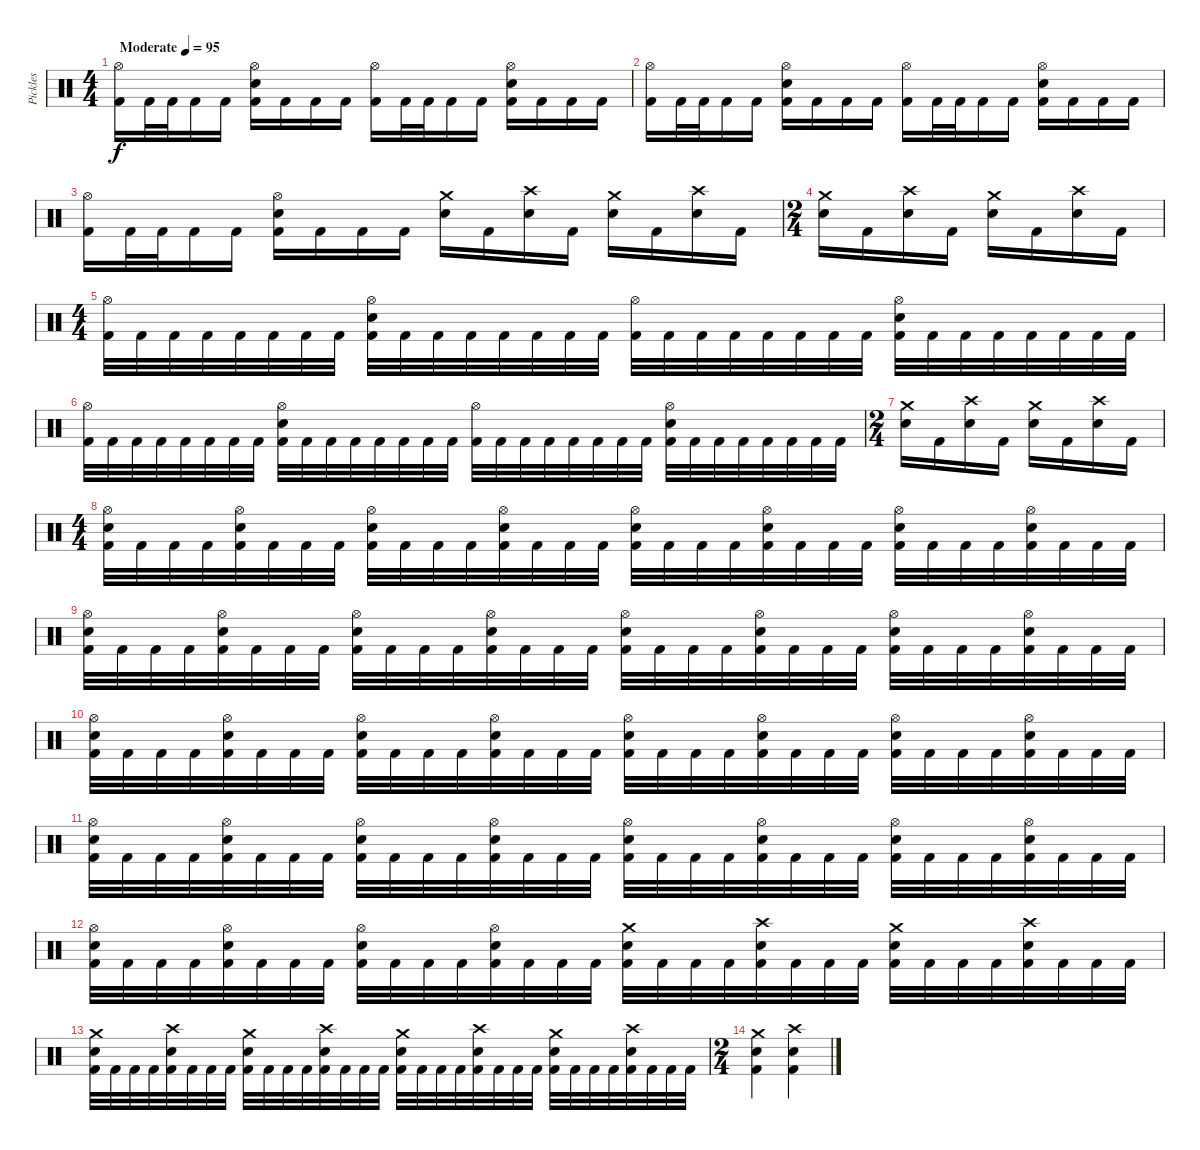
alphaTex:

\track ("Pickles" "Pickles") {instrument percussion}
\staff {score}
\articulation defaults
\ts (4 4)
\tempo (95 "Moderate")
\clef neutral
\ks c
("Hi-Hat (open)" "Kick (hit) 2").16{dy f} "Kick (hit) 2".32 "Kick (hit) 2".32 "Kick (hit) 2".16 "Kick (hit) 2".16 ("Hi-Hat (open)" "Electric Snare (hit)" "Kick (hit) 2").16 "Kick (hit) 2".16 "Kick (hit) 2".16 "Kick (hit) 2".16 ("Hi-Hat (open)" "Kick (hit) 2").16 "Kick (hit) 2".32 "Kick (hit) 2".32 "Kick (hit) 2".16 "Kick (hit) 2".16 ("Hi-Hat (open)" "Electric Snare (hit)" "Kick (hit) 2").16 "Kick (hit) 2".16 "Kick (hit) 2".16 "Kick (hit) 2".16 |
("Hi-Hat (open)" "Kick (hit) 2").16 "Kick (hit) 2".32 "Kick (hit) 2".32 "Kick (hit) 2".16 "Kick (hit) 2".16 ("Hi-Hat (open)" "Electric Snare (hit)" "Kick (hit) 2").16 "Kick (hit) 2".16 "Kick (hit) 2".16 "Kick (hit) 2".16 ("Hi-Hat (open)" "Kick (hit) 2").16 "Kick (hit) 2".32 "Kick (hit) 2".32 "Kick (hit) 2".16 "Kick (hit) 2".16 ("Hi-Hat (open)" "Electric Snare (hit)" "Kick (hit) 2").16 "Kick (hit) 2".16 "Kick (hit) 2".16 "Kick (hit) 2".16 |
("Hi-Hat (open)" "Kick (hit) 2").16 "Kick (hit) 2".32 "Kick (hit) 2".32 "Kick (hit) 2".16 "Kick (hit) 2".16 ("Hi-Hat (open)" "Electric Snare (hit)" "Kick (hit) 2").16 "Kick (hit) 2".16 "Kick (hit) 2".16 "Kick (hit) 2".16 ("Crash medium (hit)" "Electric Snare (hit)").16 "Kick (hit) 2".16 ("Crash high (hit)" "Electric Snare (hit)").16 "Kick (hit) 2".16 ("Crash medium (hit)" "Electric Snare (hit)").16 "Kick (hit) 2".16 ("Crash high (hit)" "Electric Snare (hit)").16 "Kick (hit) 2".16 |
\ts (2 4)
("Crash medium (hit)" "Electric Snare (hit)").16 "Kick (hit) 2".16 ("Crash high (hit)" "Electric Snare (hit)").16 "Kick (hit) 2".16 ("Crash medium (hit)" "Electric Snare (hit)").16 "Kick (hit) 2".16 ("Crash high (hit)" "Electric Snare (hit)").16 "Kick (hit) 2".16 |
\ts (4 4)
("Hi-Hat (open)" "Kick (hit) 2").32 "Kick (hit) 2".32 "Kick (hit) 2".32 "Kick (hit) 2".32 "Kick (hit) 2".32 "Kick (hit) 2".32 "Kick (hit) 2".32 "Kick (hit) 2".32 ("Hi-Hat (open)" "Electric Snare (hit)" "Kick (hit) 2").32 "Kick (hit) 2".32 "Kick (hit) 2".32 "Kick (hit) 2".32 "Kick (hit) 2".32 "Kick (hit) 2".32 "Kick (hit) 2".32 "Kick (hit) 2".32 ("Hi-Hat (open)" "Kick (hit) 2").32 "Kick (hit) 2".32 "Kick (hit) 2".32 "Kick (hit) 2".32 "Kick (hit) 2".32 "Kick (hit) 2".32 "Kick (hit) 2".32 "Kick (hit) 2".32 ("Hi-Hat (open)" "Electric Snare (hit)" "Kick (hit) 2").32 "Kick (hit) 2".32 "Kick (hit) 2".32 "Kick (hit) 2".32 "Kick (hit) 2".32 "Kick (hit) 2".32 "Kick (hit) 2".32 "Kick (hit) 2".32 |
("Hi-Hat (open)" "Kick (hit) 2").32 "Kick (hit) 2".32 "Kick (hit) 2".32 "Kick (hit) 2".32 "Kick (hit) 2".32 "Kick (hit) 2".32 "Kick (hit) 2".32 "Kick (hit) 2".32 ("Hi-Hat (open)" "Electric Snare (hit)" "Kick (hit) 2").32 "Kick (hit) 2".32 "Kick (hit) 2".32 "Kick (hit) 2".32 "Kick (hit) 2".32 "Kick (hit) 2".32 "Kick (hit) 2".32 "Kick (hit) 2".32 ("Hi-Hat (open)" "Kick (hit) 2").32 "Kick (hit) 2".32 "Kick (hit) 2".32 "Kick (hit) 2".32 "Kick (hit) 2".32 "Kick (hit) 2".32 "Kick (hit) 2".32 "Kick (hit) 2".32 ("Hi-Hat (open)" "Electric Snare (hit)" "Kick (hit) 2").32 "Kick (hit) 2".32 "Kick (hit) 2".32 "Kick (hit) 2".32 "Kick (hit) 2".32 "Kick (hit) 2".32 "Kick (hit) 2".32 "Kick (hit) 2".32 |
\ts (2 4)
("Crash medium (hit)" "Electric Snare (hit)").16 "Kick (hit) 2".16 ("Crash high (hit)" "Electric Snare (hit)").16 "Kick (hit) 2".16 ("Crash medium (hit)" "Electric Snare (hit)").16 "Kick (hit) 2".16 ("Crash high (hit)" "Electric Snare (hit)").16 "Kick (hit) 2".16 |
\ts (4 4)
("Hi-Hat (open)" "Electric Snare (hit)" "Kick (hit) 2").32 "Kick (hit) 2".32 "Kick (hit) 2".32 "Kick (hit) 2".32 ("Hi-Hat (open)" "Electric Snare (hit)" "Kick (hit) 2").32 "Kick (hit) 2".32 "Kick (hit) 2".32 "Kick (hit) 2".32 ("Hi-Hat (open)" "Electric Snare (hit)" "Kick (hit) 2").32 "Kick (hit) 2".32 "Kick (hit) 2".32 "Kick (hit) 2".32 ("Hi-Hat (open)" "Electric Snare (hit)" "Kick (hit) 2").32 "Kick (hit) 2".32 "Kick (hit) 2".32 "Kick (hit) 2".32 ("Hi-Hat (open)" "Electric Snare (hit)" "Kick (hit) 2").32 "Kick (hit) 2".32 "Kick (hit) 2".32 "Kick (hit) 2".32 ("Hi-Hat (open)" "Electric Snare (hit)" "Kick (hit) 2").32 "Kick (hit) 2".32 "Kick (hit) 2".32 "Kick (hit) 2".32 ("Hi-Hat (open)" "Electric Snare (hit)" "Kick (hit) 2").32 "Kick (hit) 2".32 "Kick (hit) 2".32 "Kick (hit) 2".32 ("Hi-Hat (open)" "Electric Snare (hit)" "Kick (hit) 2").32 "Kick (hit) 2".32 "Kick (hit) 2".32 "Kick (hit) 2".32 |
("Hi-Hat (open)" "Electric Snare (hit)" "Kick (hit) 2").32 "Kick (hit) 2".32 "Kick (hit) 2".32 "Kick (hit) 2".32 ("Hi-Hat (open)" "Electric Snare (hit)" "Kick (hit) 2").32 "Kick (hit) 2".32 "Kick (hit) 2".32 "Kick (hit) 2".32 ("Hi-Hat (open)" "Electric Snare (hit)" "Kick (hit) 2").32 "Kick (hit) 2".32 "Kick (hit) 2".32 "Kick (hit) 2".32 ("Hi-Hat (open)" "Electric Snare (hit)" "Kick (hit) 2").32 "Kick (hit) 2".32 "Kick (hit) 2".32 "Kick (hit) 2".32 ("Hi-Hat (open)" "Electric Snare (hit)" "Kick (hit) 2").32 "Kick (hit) 2".32 "Kick (hit) 2".32 "Kick (hit) 2".32 ("Hi-Hat (open)" "Electric Snare (hit)" "Kick (hit) 2").32 "Kick (hit) 2".32 "Kick (hit) 2".32 "Kick (hit) 2".32 ("Hi-Hat (open)" "Electric Snare (hit)" "Kick (hit) 2").32 "Kick (hit) 2".32 "Kick (hit) 2".32 "Kick (hit) 2".32 ("Hi-Hat (open)" "Electric Snare (hit)" "Kick (hit) 2").32 "Kick (hit) 2".32 "Kick (hit) 2".32 "Kick (hit) 2".32 |
("Hi-Hat (open)" "Electric Snare (hit)" "Kick (hit) 2").32 "Kick (hit) 2".32 "Kick (hit) 2".32 "Kick (hit) 2".32 ("Hi-Hat (open)" "Electric Snare (hit)" "Kick (hit) 2").32 "Kick (hit) 2".32 "Kick (hit) 2".32 "Kick (hit) 2".32 ("Hi-Hat (open)" "Electric Snare (hit)" "Kick (hit) 2").32 "Kick (hit) 2".32 "Kick (hit) 2".32 "Kick (hit) 2".32 ("Hi-Hat (open)" "Electric Snare (hit)" "Kick (hit) 2").32 "Kick (hit) 2".32 "Kick (hit) 2".32 "Kick (hit) 2".32 ("Hi-Hat (open)" "Electric Snare (hit)" "Kick (hit) 2").32 "Kick (hit) 2".32 "Kick (hit) 2".32 "Kick (hit) 2".32 ("Hi-Hat (open)" "Electric Snare (hit)" "Kick (hit) 2").32 "Kick (hit) 2".32 "Kick (hit) 2".32 "Kick (hit) 2".32 ("Hi-Hat (open)" "Electric Snare (hit)" "Kick (hit) 2").32 "Kick (hit) 2".32 "Kick (hit) 2".32 "Kick (hit) 2".32 ("Hi-Hat (open)" "Electric Snare (hit)" "Kick (hit) 2").32 "Kick (hit) 2".32 "Kick (hit) 2".32 "Kick (hit) 2".32 |
("Hi-Hat (open)" "Electric Snare (hit)" "Kick (hit) 2").32 "Kick (hit) 2".32 "Kick (hit) 2".32 "Kick (hit) 2".32 ("Hi-Hat (open)" "Electric Snare (hit)" "Kick (hit) 2").32 "Kick (hit) 2".32 "Kick (hit) 2".32 "Kick (hit) 2".32 ("Hi-Hat (open)" "Electric Snare (hit)" "Kick (hit) 2").32 "Kick (hit) 2".32 "Kick (hit) 2".32 "Kick (hit) 2".32 ("Hi-Hat (open)" "Electric Snare (hit)" "Kick (hit) 2").32 "Kick (hit) 2".32 "Kick (hit) 2".32 "Kick (hit) 2".32 ("Hi-Hat (open)" "Electric Snare (hit)" "Kick (hit) 2").32 "Kick (hit) 2".32 "Kick (hit) 2".32 "Kick (hit) 2".32 ("Hi-Hat (open)" "Electric Snare (hit)" "Kick (hit) 2").32 "Kick (hit) 2".32 "Kick (hit) 2".32 "Kick (hit) 2".32 ("Hi-Hat (open)" "Electric Snare (hit)" "Kick (hit) 2").32 "Kick (hit) 2".32 "Kick (hit) 2".32 "Kick (hit) 2".32 ("Hi-Hat (open)" "Electric Snare (hit)" "Kick (hit) 2").32 "Kick (hit) 2".32 "Kick (hit) 2".32 "Kick (hit) 2".32 |
("Hi-Hat (open)" "Electric Snare (hit)" "Kick (hit) 2").32 "Kick (hit) 2".32 "Kick (hit) 2".32 "Kick (hit) 2".32 ("Hi-Hat (open)" "Electric Snare (hit)" "Kick (hit) 2").32 "Kick (hit) 2".32 "Kick (hit) 2".32 "Kick (hit) 2".32 ("Hi-Hat (open)" "Electric Snare (hit)" "Kick (hit) 2").32 "Kick (hit) 2".32 "Kick (hit) 2".32 "Kick (hit) 2".32 ("Hi-Hat (open)" "Electric Snare (hit)" "Kick (hit) 2").32 "Kick (hit) 2".32 "Kick (hit) 2".32 "Kick (hit) 2".32 ("Crash medium (hit)" "Electric Snare (hit)" "Kick (hit) 2").32 "Kick (hit) 2".32 "Kick (hit) 2".32 "Kick (hit) 2".32 ("Crash high (hit)" "Electric Snare (hit)" "Kick (hit) 2").32 "Kick (hit) 2".32 "Kick (hit) 2".32 "Kick (hit) 2".32 ("Crash medium (hit)" "Electric Snare (hit)" "Kick (hit) 2").32 "Kick (hit) 2".32 "Kick (hit) 2".32 "Kick (hit) 2".32 ("Crash high (hit)" "Electric Snare (hit)" "Kick (hit) 2").32 "Kick (hit) 2".32 "Kick (hit) 2".32 "Kick (hit) 2".32 |
("Crash medium (hit)" "Electric Snare (hit)" "Kick (hit) 2").32 "Kick (hit) 2".32 "Kick (hit) 2".32 "Kick (hit) 2".32 ("Crash high (hit)" "Electric Snare (hit)" "Kick (hit) 2").32 "Kick (hit) 2".32 "Kick (hit) 2".32 "Kick (hit) 2".32 ("Crash medium (hit)" "Electric Snare (hit)" "Kick (hit) 2").32 "Kick (hit) 2".32 "Kick (hit) 2".32 "Kick (hit) 2".32 ("Crash high (hit)" "Electric Snare (hit)" "Kick (hit) 2").32 "Kick (hit) 2".32 "Kick (hit) 2".32 "Kick (hit) 2".32 ("Crash medium (hit)" "Electric Snare (hit)" "Kick (hit) 2").32 "Kick (hit) 2".32 "Kick (hit) 2".32 "Kick (hit) 2".32 ("Crash high (hit)" "Electric Snare (hit)" "Kick (hit) 2").32 "Kick (hit) 2".32 "Kick (hit) 2".32 "Kick (hit) 2".32 ("Crash medium (hit)" "Electric Snare (hit)" "Kick (hit) 2").32 "Kick (hit) 2".32 "Kick (hit) 2".32 "Kick (hit) 2".32 ("Crash high (hit)" "Electric Snare (hit)" "Kick (hit) 2").32 "Kick (hit) 2".32 "Kick (hit) 2".32 "Kick (hit) 2".32 |
\ts (2 4)
("Crash medium (hit)" "Electric Snare (hit)" "Kick (hit) 2").4 ("Crash high (hit)" "Electric Snare (hit)" "Kick (hit) 2").4
